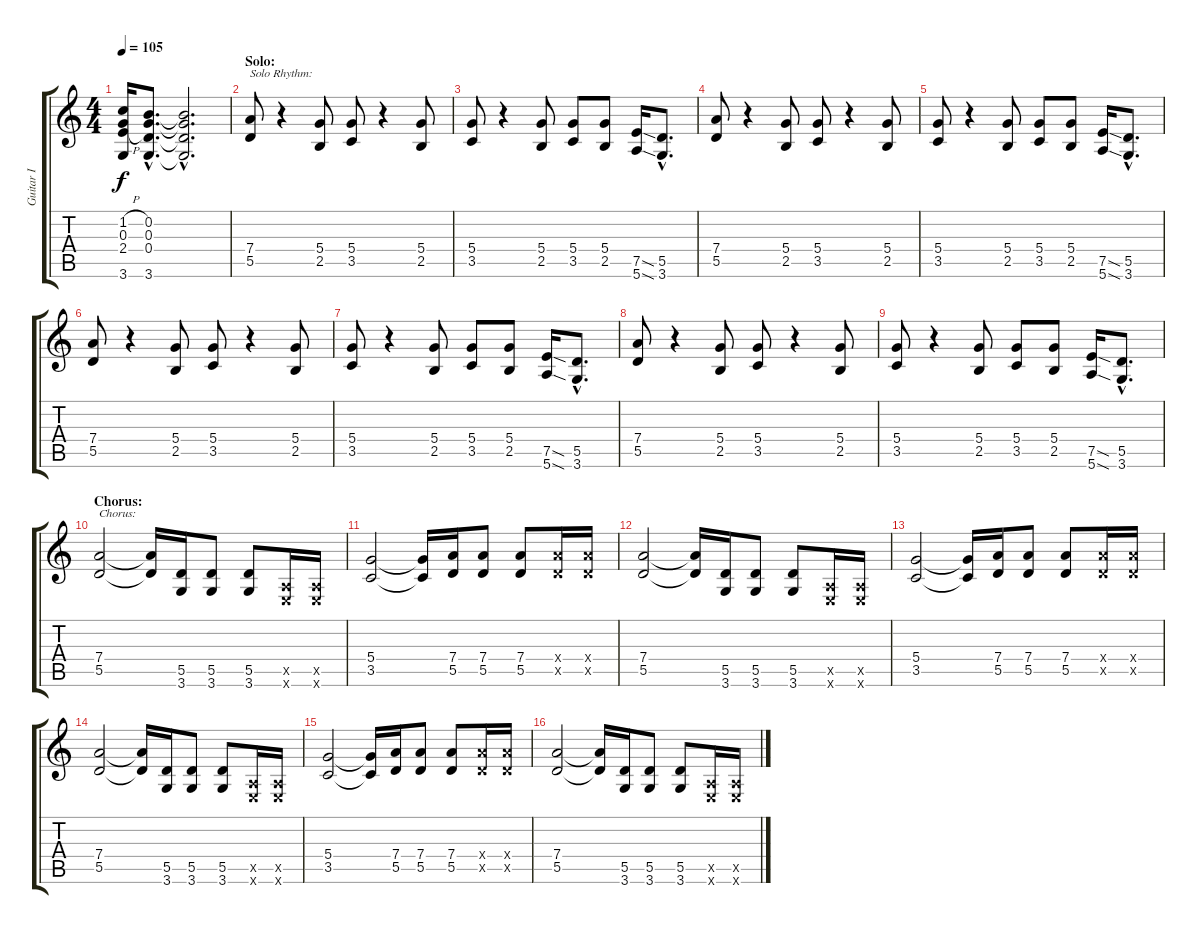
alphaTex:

\track ("Guitar I" "Guitar I") {instrument distortionguitar}
\staff {score tabs}
\tuning (E4 B3 G3 D3 A2 E2) {hide}
\ts (4 4)
\tempo 105
\clef g2
\ks c
(1.2{h} 0.3 2.4{h} 3.6).16{dy f} (0.2{hac} 0.3{hac} 0.4{hac} 3.6{hac}).8{d} (0.2{hac t} 0.3{hac t} 0.4{hac t} 3.6{hac t}).2{d} |
\section ("" "Solo:")
(7.4 5.5).8{txt "Solo Rhythm:"} r.4 (5.4 2.5).8 (5.4 3.5).8 r.4 (5.4 2.5).8 |
(5.4 3.5).8 r.4 (5.4 2.5).8 (5.4 3.5).8 (5.4 2.5).8 (7.5{sod} 5.6{sod}).16 (5.5{hac} 3.6{hac}).8{d} |
(7.4 5.5).8 r.4 (5.4 2.5).8 (5.4 3.5).8 r.4 (5.4 2.5).8 |
(5.4 3.5).8 r.4 (5.4 2.5).8 (5.4 3.5).8 (5.4 2.5).8 (7.5{sod} 5.6{sod}).16 (5.5{hac} 3.6{hac}).8{d} |
(7.4 5.5).8 r.4 (5.4 2.5).8 (5.4 3.5).8 r.4 (5.4 2.5).8 |
(5.4 3.5).8 r.4 (5.4 2.5).8 (5.4 3.5).8 (5.4 2.5).8 (7.5{sod} 5.6{sod}).16 (5.5{hac} 3.6{hac}).8{d} |
(7.4 5.5).8 r.4 (5.4 2.5).8 (5.4 3.5).8 r.4 (5.4 2.5).8 |
(5.4 3.5).8 r.4 (5.4 2.5).8 (5.4 3.5).8 (5.4 2.5).8 (7.5{sod} 5.6{sod}).16 (5.5{hac} 3.6{hac}).8{d} |
\section ("" "Chorus:")
(7.4 5.5).2{txt "Chorus:"} (7.4{t} 5.5{t}).16 (5.5 3.6).16 (5.5 3.6).8 (5.5 3.6).8 (0.5{x} 0.6{x}).16 (0.5{x} 0.6{x}).16 |
(5.4 3.5).2 (5.4{t} 3.5{t}).16 (7.4 5.5).16 (7.4 5.5).8 (7.4 5.5).8 (7.4{x} 5.5{x}).16 (7.4{x} 5.5{x}).16 |
(7.4 5.5).2 (7.4{t} 5.5{t}).16 (5.5 3.6).16 (5.5 3.6).8 (5.5 3.6).8 (0.5{x} 0.6{x}).16 (0.5{x} 0.6{x}).16 |
(5.4 3.5).2 (5.4{t} 3.5{t}).16 (7.4 5.5).16 (7.4 5.5).8 (7.4 5.5).8 (7.4{x} 5.5{x}).16 (7.4{x} 5.5{x}).16 |
(7.4 5.5).2 (7.4{t} 5.5{t}).16 (5.5 3.6).16 (5.5 3.6).8 (5.5 3.6).8 (0.5{x} 0.6{x}).16 (0.5{x} 0.6{x}).16 |
(5.4 3.5).2 (5.4{t} 3.5{t}).16 (7.4 5.5).16 (7.4 5.5).8 (7.4 5.5).8 (7.4{x} 5.5{x}).16 (7.4{x} 5.5{x}).16 |
(7.4 5.5).2 (7.4{t} 5.5{t}).16 (5.5 3.6).16 (5.5 3.6).8 (5.5 3.6).8 (0.5{x} 0.6{x}).16 (0.5{x} 0.6{x}).16
